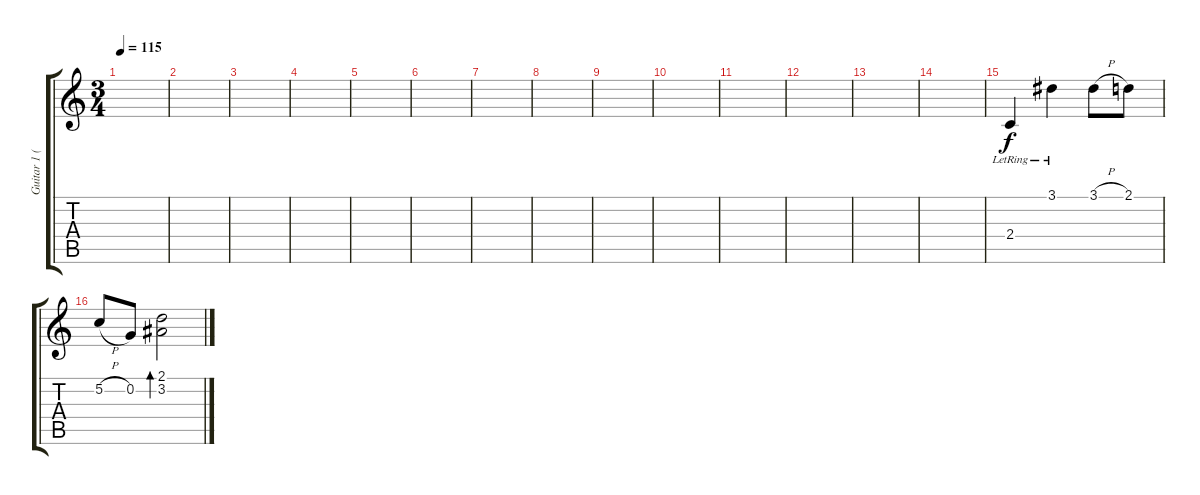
\track ("Guitar 1 (Clean)" "Guitar 1 (") {instrument acousticguitarsteel}
\staff {score tabs}
\tuning (C4 G3 Eb3 Bb2 F2 C2) {hide}
\ts (3 4)
\tempo 115
\clef g2
\ks c
|
|
|
|
|
|
|
|
|
|
|
|
|
|
2.4{lr}.4{dy f balance 5} 3.1{lr}.4 3.1{h}.8 2.1.8 |
5.2{h}.8 0.2.8 (2.1 3.2).2{bd 60}
